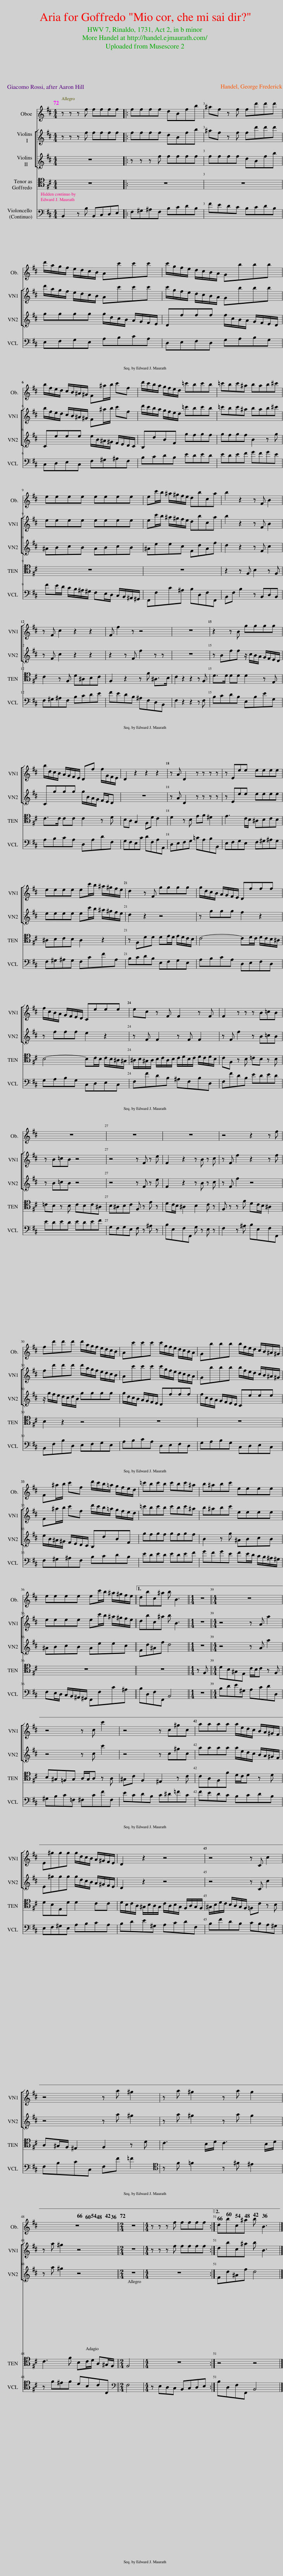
X:1
%%score 1 [ 2 3 ] 4 5 6 [ 7 8 ] { ( 9 10 13 ) | ( 11 12 ) }
L:1/8
Q:1/4=72
M:4/4
I:linebreak $
K:D
V:1 treble
V:2 treble
V:3 treble
V:4 tenor
V:5 bass
V:6 bass
V:7 bass
V:8 bass-8
V:9 treble
V:10 treble
V:13 treble
V:11 bass
V:12 bass
V:1
 z z z f ffff |: ffff dBfb | ^af z f fd'd'd' |$ d'/a/g/f/ e/d/c/B/ Ac'c'c' | c'/g/f/e/ d/c/B/A/ Gbbb |$ %5
 b/f/e/d/ c/B/^A/^G/ F^a/b/ c'f | d'/c'/b/a/ g/f/e/d/ =c'bc'b | =c'bc'^a bab^c' |$ eeee eeee | ec'/b/ ^a/^g/f/e/ dbca | %10
 b2 z2 z F B2 |$ z z z2 z4 | z8 | z8 | z8 |$ %15
 z8 | z8 | z8 | z8 |$ z8 | %20
 z8 | z8 |$ z8 | z8 | z8 |$ %25
 z8 | z8 | z8 | z4 z2 z f |$ fd'd'd' d'/a/g/f/ e/d/c/B/ | %30
 Ac'c'c' c'/g/f/e/ d/c/B/A/ | Gbbb b/f/e/d/ c/B/^A/^G/ |$ F^a/b/ c'f d'/c'/b/=a/ g/f/e/d/ | =c'bc'b c'bc'^a | b^abc' eeee |$ %35
 eeee ec'/b/ ^a/^g/f/e/ ||1 dbc^a b B3 ||[M:1/4] z2 ||[M:4/4] z8 |$ z8 | %40
 z8 | z8 |$ z8 | z8 | z8 |$ %45
 z8 | z8 |$ z8[Q:1/4=66][Q:1/4=60][Q:1/4=54][Q:1/4=48][Q:1/4=42][Q:1/4=36] ||[M:2/4][Q:1/4=72] z4 |[M:4/4] z z z f ffff :|2 %50
[Q:1/4=66] d[Q:1/4=60]b[Q:1/4=54]c[Q:1/4=48]^a[Q:1/4=42] b[Q:1/4=36] B3 |] %51
V:2
 z z z f ffff |: ffff dBfb | ^af z f fd'd'd' |$ d'/a/g/f/ e/d/c/B/ Ac'c'c' | c'/g/f/e/ d/c/B/A/ Gbbb |$ %5
 b/f/e/d/ c/B/^A/^G/ F^a/b/ c'f | d'/c'/b/a/ g/f/e/d/ =c'bc'b | =c'bc'^a bab^c' |$ eeee eeee | ec'/b/ ^a/^g/f/e/ dbca | %10
 b2 z2 z F B2 |$ z F c2 z2 z2 | F f2 z z4 | z8 | z2 z B gggg |$ %15
 b/d/c/B/ A/G/F/E/ Df f/G/F/E/ | D2 z2 z2 z2 | z A D2 z z z z | z Eee eeee |$ eeee ec'/b/ ^a/^g/f/e/ | %20
 d2 z F gggg | g/d/c/B/ A/G/F/E/ Dfff |$ f/c/B/A/ G/F/E/D/ Ceee | ec z F F2 z F | F2 z z z B=cB |$ %25
 z B=cB z4 | z4 z F z e | F2 z2 z B z c | z F f2 z2 z f |$ fd'd'd' d'/a/g/f/ e/d/c/B/ | %30
 Ac'c'c' c'/g/f/e/ d/c/B/A/ | Gbbb b/f/e/d/ c/B/^A/^G/ |$ F^a/b/ c'f d'/c'/b/=a/ g/f/e/d/ | =c'bc'b c'bc'^a | b^abc' eeee |$ %35
 eeee ec'/b/ ^a/^g/f/e/ ||1 dbc^a b B3 ||[M:1/4] z2 ||[M:4/4] z4 z A a2 |$ z4 z c c'2 | %40
 z4 z c^gc | aaaa a/e/d/c/ B/A/^G/F/ |$ E^ggg g/d/c/B/ A/^G/F/E/ | D2 z2 z4 | z4 z C c2 |$ %45
 z4 z a ^g2 | z a ^g2 z a g2 |$ z a ^g2 z4 ||[M:2/4] z4 |[M:4/4] z z z f ffff :|2 %50
 dbc^a b B3 |] %51
V:3
 z8 |: z z z f ffff | ffff dBfb |$ gggg g/d/c/B/ A/G/F/E/ | Dfff f/c/B/A/ G/F/E/D/ |$ %5
 Ceee e/B/^A/^G/ F/E/D/C/ | B,dBF gfgf | gfgf B2 z g |$ ^ABcB ABcB | ^Aeec FdAf | %10
 d2 z2 z F c2 |$ z F c2 z2 z2 | z2 z F f2 z z | z8 | z Bff z/ c/B/A/ G/F/E/D/ |$ %15
 Cggg g/B/A/G/ F/E/D | z8 | z A D2 z z z z | z Eee eeee |$ eeee ec'/b/ ^a/^g/f/e/ | %20
 d2 z2 z4 | z ggg f2 z2 |$ z fff e2 z2 | z F F2 z F F2 | z F f2 z B=cB |$ %25
 z B=cB z4 | z4 z F z e | F2 z2 z B z c | z F f2 z4 |$ z/ g/f/e/ d/c/d/B/ gggg | %30
 g/d/c/B/ A/G/F/E/ Dfff | f/c/B/A/ G/F/E/D/ Ceee |$ e/B/^A/^G/ F/E/D/C/ B,dBF | gfgf gfgf | B2 z g ^ABcB |$ %35
 ^ABcB Aeec ||1 Fd^Af d4 ||[M:1/4] z2 ||[M:4/4] z4 z A a2 |$ z4 z c c'2 | %40
 z4 z c^gc | aaaa a/e/d/c/ B/A/^G/F/ |$ E^ggg g/d/c/B/ A/^G/F/E/ | D2 z2 z4 | z4 z C c2 |$ %45
 z4 z a ^g2 | z a ^g2 z a g2 |$ z a ^g2 z4 ||[M:2/4] z4 |[M:4/4] z8 :|2 %50
 Fd^Af d4 |] %51
V:4
 z8 |: z8 | z8 |$ z8 | z8 |$ %5
 z8 | z8 | z8 |$ z8 | z8 | %10
 z2 z F, B,2 z F, |$ C2 z F, D^A,B,C | F,2 z2 z F ^A,>B, | C2 z2 z2 z F, | D>D DD D2 z E, |$ %15
 C>C CC C2 z D | B,A, G,2 F,D C2 | D2 z B, EF ^D2 | E3 C/B,/ ^A,B,CB, |$ ^A,B,CB, A,2 z2 | %20
 z F,DD DE/D/ E/D/C/B,/ | C4- CD/C/ D/C/B,/^A,/ |$ B,4- B,C/B,/ C/B,/^A,/^G,/ | ^A,/B,/^G,/A,/ B,/C/A,/B,/ C/D/B,/C/ D/C/D/B,/ | CF, z B, =CB, z B, |$ %25
 =CB, z B, CB,C^A, | B,^A,B,C F, z E z | DC/B,/ ^A,2 B,2 C z | F, z z F DC/B,/ ^A,2 |$ B,2 z2 z4 | %30
 z8 | z8 |$ z8 | z8 | z8 |$ %35
 z8 ||1 z8 ||[M:1/4] z F, ||[M:4/4] DB,^G,E, C/B,/C z F, |$ B,^G,=F,G, A,/G,/A, z A, | %40
 ^G,C F,2 ^E,2 z C | CA,F,F D/C/D z D |$ DB,E,D D2 CC | D/B,/C/A,/ ^G,/B,/A,/G,/ C/A,/B,/G,/ F,/A,/G,/F,/ | ^G,/B,/D/C/ B,/A,/G,/F,/ =F,C z B, |$ %45
 A,^G,/F,/ ^E,2 F,2 z D | C3 B,/D/ C3 B,/D/ |$ C3 F B,C/D/ A,^G,/F,/ ||[M:2/4] F,4 |[M:4/4] z8 :|2 %50
 z4 z4 |] %51
V:5
 B,,2 z B, B,,C,D,E, |: F,^G,^A,F, B,CDB, | FEDC B,CDB, |$ E,F,G,E, A,B,CA, | D,E,F,D, G,A,B,G, |$ %5
 C,D,E,C, F,^G,^A,F, | B,CDB, EDED | EDEF GFGE |$ FE/D/ C/B,/^A,/^G,/ F,E,/D,/ C,/B,,/^A,,/^G,,/ | F,,F,C^A, B,D,F,F,, | %10
 B,,F, B,2 z B,,D,B,, |$ F,^G,^A,F, B,CDE | FEDB, ^A,F,D,B,, | F,2 z2 z2 z F, | B,CDB, E,B,EG, |$ %15
 A,B,CA, D,A,DF, | G,F,E,C DF,A,A,, | D,E,F,G, =CA,B,B,, | E,F,G,E, F,^G,^A,G, |$ F,^G,^A,G, F,CFA, | %20
 B,CDB, E,F,G,E, | A,B,CA, D,E,F,D, |$ G,A,B,G, C,D,E,C, | F,FDB, ^A,F,B,D, | F,FDB, EDED |$ %25
 EDED EDEF | G,F,G,E, F, z ^A, z | B,E,F,F,, G, z E, z | F,2 z ^A, B,E,F,F,, |$ B,,F,B,D, E,F,G,E, | %30
 A,B,CA, D,E,F,D, | G,A,B,G, C,D,E,C, |$ F,^G,^A,F, B,CDB, | EDED EDEF | GFGE FE/D/ C/B,/^A,/^G,/ |$ %35
 F,E,/D,/ C,/B,,/^A,,/^G,,/ F,,F,C^A, ||1 B,D,F,F,, B,,4 ||[M:1/4] z2 ||[M:4/4] B,DE^G, A,CDD, |$ ^G,B,C=F, ^F,CFF, | %40
 ECDB, C^D=FC | FEDC B,CDB, |$ E,F,^G,E, A,B,CA, | B,DE^G, A,CDF, | B,FDB, CB,A,^G, |$ %45
 F,B,CC, F,F =F2 |[K:tenor] z F =F2 z ^F ^E2 |$ z F^EF DB,CC, ||[M:2/4][K:bass] F,4 |[M:4/4] z E,D,C, B,,C,D,E, :|2 %50
 B,D,F,F,, B,,4 |] %51
V:6
 B,,2 z B, B,,C,D,E, |: F,^G,^A,F, B,CDB, | FEDC B,CDB, |$ E,F,G,E, A,B,CA, | D,E,F,D, G,A,B,G, |$ %5
 C,D,E,C, F,^G,^A,F, | B,CDB, EDED | EDEF GFGE |$ FE/D/ C/B,/^A,/^G,/ F,E,/D,/ C,/B,,/^A,,/^G,,/ | F,,F,C^A, B,D,F,F,, | %10
 B,,F, B,2 z B,,D,B,, |$ z8 | z8 | z8 | z8 |$ %15
 z8 | z8 | z8 | z8 |$ z8 | %20
 z8 | z8 |$ z8 | z8 | z8 |$ %25
 z8 | z8 | z8 | z4 z2 z F,, |$ B,,F,B,D, E,F,G,E, | %30
 A,B,CA, D,E,F,D, | G,A,B,G, C,D,E,C, |$ F,^G,^A,F, B,CDB, | EDED EDEF | GFGE FE/D/ C/B,/^A,/^G,/ |$ %35
 F,E,/D,/ C,/B,,/^A,,/^G,,/ F,,F,C^A, ||1 B,D,F,F,, B,,4 ||[M:1/4] z2 ||[M:4/4] z8 |$ z8 | %40
 z8 | z8 |$ z8 | z8 | z8 |$ %45
 z8 | z8 |$ z8 ||[M:2/4] z4 |[M:4/4] z E,D,C, B,,C,D,E, :|2 %50
 B,D,F,F,, B,,4 |] %51
V:7
 B,,2 z B, B,,C,D,E, |: F,^G,^A,F, B,CDB, | FEDC B,CDB, |$ E,F,G,E, A,B,CA, | D,E,F,D, G,A,B,G, |$ %5
 C,D,E,C, F,^G,^A,F, | B,CDB, EDED | EDEF GFGE |$ FE/D/ C/B,/^A,/^G,/ F,E,/D,/ C,/B,,/^A,,/^G,,/ | F,,F,C^A, B,D,F,F,, | %10
 B,,F, B,2 z B,,D,B,, |$ F,^G,^A,F, B,CDE | FEDB, ^A,F, z2 | z8 | z2 z B, E,B,EG, |$ %15
 A,B,CA, D,A,DF, | G,F, z2 z4 | z E,F,G, z4 | z F,G,E, F,^G,^A,G, |$ F,^G,^A,G, F,CFA, | %20
 B,CDB, E,F,G,E, | A,B,CA, D,E,F,D, |$ G,A,B,G, C,D,E,C, | F,FDB, ^A,F,B,D, | F,FDB, EDED |$ %25
 EDED EDEF | G,F,G,E, F, z ^A, z | B,E,F,F,, G, z E, z | F,2 z ^A, B,E,F,F,, |$ B,,F,B,D, E,F,G,E, | %30
 A,B,CA, D,E,F,D, | G,A,B,G, C,D,E,C, |$ F,^G,^A,F, B,CDB, | EDED EDEF | GFGE FE/D/ C/B,/^A,/^G,/ |$ %35
 F,E,/D,/ C,/B,,/^A,,/^G,,/ F,,F,C^A, ||1 B,D,F,F,, B,,4 ||[M:1/4] z2 ||[M:4/4] B,DE^G, A,CDD, |$ ^G,B,C^E, F,CFF, | %40
 ECDB, C^D=FC | FEDC B,CDB, |$ E,F,^G,E, A,B,CA, | B,DE^G, A,CDF, | B,FDB, CB,A,^G, |$ %45
 F,B,CC, F,F ^E2 | z F =F2 z ^F ^E2 |$ z F^EF DB,CC, ||[M:2/4] F,4 |[M:4/4] z E,D,C, B,,C,D,F, :|2 %50
 B,D,F,F,, B,,4 |] %51
V:8
 B,,2 z B, B,,C,D,E, |: F,^G,^A,F, B,CDB, | FEDC B,CDB, |$ E,F,G,E, A,B,CA, | D,E,F,D, G,A,B,G, |$ %5
 C,D,E,C, F,^G,^A,F, | B,CDB, EDED | EDEF GFGE |$ FE/D/ C/B,/^A,/^G,/ F,E,/D,/ C,/B,,/^A,,/^G,,/ | F,,F,C^A, B,D,F,F,, | %10
 B,,F, B,2 z B,,D,B,, |$ F,^G,^A,F, B,CDE | FEDB, ^A,F, z2 | z8 | z2 z B, E,B,EG, |$ %15
 A,B,CA, D,A,DF, | G,F, z2 z4 | z E,F,G, z4 | z F,G,E, F,^G,^A,G, |$ F,^G,^A,G, F,CFA, | %20
 B,CDB, E,F,G,E, | A,B,CA, D,E,F,D, |$ G,A,B,G, C,D,E,C, | F,FDB, ^A,F,B,D, | F,FDB, EDED |$ %25
 EDED EDEF | G,F,G,E, F, z ^A, z | B,E,F,F,, G, z E, z | F,2 z ^A, B,E,F,F,, |$ B,FBD EFGE | %30
 A,B,CA, D,E,F,D, | G,A,B,G, C,D,E,C, |$ F,^G,^A,F, B,CDB, | EDED EDEF | GFGE FE/D/ C/B,/^A,/^G,/ |$ %35
 F,E,/D,/ C,/B,,/^A,,/^G,,/ F,,F,C^A, ||1 B,D,F,F,, B,,4 ||[M:1/4] z2 ||[M:4/4] B,DE^G, A,CDD, |$ ^G,B,C^E, F,CFF, | %40
 ECDB, C^D=FC | FEDC B,CDB, |$ E,F,^G,E, A,B,CA, | B,DE^G, A,CDF, | B,FDB, CB,A,^G, |$ %45
 F,B,CC, F,F ^E2 | z F =F2 z ^F ^E2 |$ z F^EF DB,CC, ||[M:2/4] F,4 |[M:4/4] z E,D,C, B,,C,D,E, :|2 %50
 B,D,F,F,, B,,4 |] %51
V:9
 z z z [df] [Df]fff |: ffff [df][Bf]f[fb] | ^afff [df]d'[fd'][dbd'] |$ d'/a/g/f/ e/d/c/B/ Ac'c'c' | c'/g/f/e/ d/c/B/A/ Gbbb |$ %5
 b/f/e/d/ c/B/^A/^G/ F^a/b/ c' f | d'/c'/b/a/ g/f/e/d/ =c'bc'b | =c'bc'^a bab^c' |$ eeee eeee | ec'/b/ ^a/^g/f/e/ dbca | %10
 z8 |$ z F c2 d^ABc | z8 | c2 z2 z4 | z2 z B gggg |$ %15
 b/d/c/B/ A/G/F/E/ Df f/G/F/E/ | BA G2 Fd c2 | z A D2 z z z z | z Eee eeee |$ eeee ec'/b/ ^a/^g/f/e/ | %20
 d2 z F gggg | g/d/c/B/ A/G/F/E/ Dfff |$ f/c/B/A/ G/F/E/D/ Ceee | ec z F F2 z F | F2 z z z B=cB |$ %25
 =cB z B cBc^A | B^ABc F z e z | dc/B/ ^A2 B2 c z | z F f2 z2 z f |$ [Bf]d'd'd' d'/a/g/f/ e/d/c/B/ | %30
 Ac'c'c' c'/g/f/e/ d/c/B/A/ | Gbbb b/f/e/d/ c/B/^A/^G/ |$ F^a/b/ c' f d'/c'/b/=a/ g/f/e/d/ | =c'bc'b c'bc'^a | b^abc' eeee |$ %35
 eeee ec'/b/ ^a/^g/f/e/ ||1 dbc^a b [DB]3 ||[M:1/4] z F ||[M:4/4] dB^GE c/B/c z [DF] |$ B^G^EG A/G/A z A | %40
 ^Gc F2 =F2 z c | aaaa a/e/d/c/ B/A/^G/F/ |$ E^ggg g/d/c/B/ A/^G/F/E/ | [Bd]/B/c/A/ ^G/B/A/G/ [Ec]/A/B/G/ F/A/G/F/ | [D^G]/B/[Bd]/c/ [FB]/A/[DG]/F/ ^Ec z [C=FGB] |$ %45
 [CA][D^G]/F/ ^E2 F2 z [GBd] | c3 [^GB]/[Bd]/ c3 [GB]/[Bd]/ |$ c3 [d^f] [^GB]c/d/ [FA] [=FG]/ ^F/ ||[M:2/4] F4 |[M:4/4] z z z [^Gcf] [Df]fff :|2 %50
 dbc^a b [DB]3 |] %51
V:10
 B2 z [FB] [B,F][CF][DF][B,B] |: F[F^G][F^A]F [DB][B,c][Fd]B | f z dc B z [Fd][DB] |$ gggg g/d/c/B/ A/G/F/E/ | Dfff f/c/B/A/ G/F/E/D/ |$ %5
 Ceee e/B/^A/^G/ F/E/D/C/ | B,dBF gfgf | gfgf B2 z g |$ ^ABcB ABcB | ^Aeec FdAf | %10
 x8 |$ z F c2 z z z z | x8 | x8 | z Bff z/ c/B/A/ G/F/E/D/ |$ %15
 Cggg g/B/A/G/ F/E/D | x8 | z A D2 z z z z | z Eee eeee |$ eeee ec'/b/ ^a/^g/f/e/ | %20
 d2 z2 z4 | z ggg f2 z2 |$ z fff e2 z2 | z F F2 z F F2 | z F f2 z B=cB |$ %25
 z B=cB z4 | z4 z F z e | F2 z2 z B z c | [^A,CF] z z f dc/B/ ^A2 |$ z/ g/f/e/ d/c/d/B/ gggg | %30
 g/d/c/B/ A/G/F/E/ Dfff | f/c/B/A/ G/F/E/D/ Ceee |$ e/B/^A/^G/ F/E/D/C/ B,dBF | gfgf gfgf | B2 z g ^ABcB |$ %35
 ^ABcB Aeec ||1 Fd^Af d4 ||[M:1/4] x2 ||[M:4/4] z4 z A a2 |$ z4 z c [cc']2 | %40
 z4 z c^gc | c[Ac][FA][Acf] [Fd]/c/d F d |$ [^GBd]B[EB][EGBd] d2 cc | D2 x6 | x5 [C=F^G] c2 |$ %45
 z4 z [cfa] [c^e^g]2 | z [cfa] [c=f^g]2 z [Ac^fa] [c=fg]2 |$ z [cfa] [^Gc=f_a]2 z4 ||[M:2/4] x4 |[M:4/4] x4 [B,F][CF][DF][B,B] :|2 %50
 Fd^Af [Fd]4 |] %51
V:11
 [B,,F,D]2 z B, B,,C,D,E, |: F,^G,^A,F, B,CDB, | FEDC B,CDB, |$ E,F,G,E, A,B,CA, | D,E,F,D, G,A,B,G, |$ %5
 C,D,E,C, F,^G,^A,F, | B,CDB, EDED | EDEF GFGE |$ FE/D/ C/B,/^A,/^G,/ F,E,/D,/ C,/B,,/^A,,/^G,,/ | F,,F,C^A, B,D,F,F,, | %10
 z2 z z z2 z z |$ c2 z F z z z z | z EDB, ^A,F,D,B,, | ^A,2 z2 z2 z F | d>d d d d2 z E |$ %15
 c>c c c c2 z d | G,F,E,C DF,A,A,, | d2 z B ef ^d2 | e3 c/B/ ^ABcB |$ ^ABcB A2 z2 | %20
 z Fdd de/d/ e/d/c/B/ | c4- cd/c/ d/c/B/^A/ |$ B4- Bc/B/ c/B/^A/^G/ | ^A/B/^G/A/ B/c/A/B/ c/d/B/c/ d/c/d/B/ | cF z B =cB z B |$ %25
 EDED EDEF | G,F,G,E, F, z ^A, z | B,E,F,F,, G, z E, z | F,2 z ^A, B,E,F,[F,,A,] |$ [B,,D]F,B,D, E,F,G,E, | %30
 A,B,CA, D,E,F,D, | G,A,B,G, C,D,E,C, |$ F,^G,^A,F, B,CDB, | EDED EDEF | GFGE FE/D/ C/B,/^A,/^G,/ |$ %35
 F,E,/D,/ C,/B,,/^A,,/^G,,/ F,,F,C^A, ||1 B,D,F,F,, [B,,DF]4 ||[M:1/4] z2 ||[M:4/4] [B,F][DF]E[^G,B,] A,CDD, |$ [^G,B,D^G][B,D]C[^E,C] [F,C][CF][FA][F,C] | %40
 E[CE^G]D[B,DF] C^D[^Ec][C=FG] | FEDC B,CDB, |$ E,F,^G,E, A,B,CA, | B,DE^G, A,CDF, | B,FDB, CB,[A,CF]^G, |$ %45
 F,B,C[C,^G,^E] [F,A,C]F E2 |[K:treble] [^E^G]F E2 [GB]F E2 |$[K:bass] z4 DB,CC, ||[M:2/4] [F,A,C]4 |[M:4/4] z E,D,C, B,,C,D,E, :|2 %50
 B,D,F,[F,,^A,C] [B,,D]4 |] %51
V:12
 x8 |: x8 | x8 |$ x8 | x8 |$ %5
 x8 | x8 | x8 |$ x8 | x8 | %10
 B,,F, B,2 z B,,D,B,, |$ F,^G,^A,F, B,CDE | x8 | F,2 z2 z2 z F, | B,CDB, E,B,EG, |$ %15
 A,B,CA, D,A,DF, | x8 | D,E,F,G, =CA,B,B,, | E,F,G,E, F,^G,^A,G, |$ F,^G,^A,G, F,CFA, | %20
 B,CDB, E,F,G,E, | A,B,CA, D,E,F,D, |$ G,A,B,G, C,D,E,C, | F,FDB, ^A,F,B,D, | F,FDB, EDED |$ %25
 x8 | x8 | x8 | x8 |$ x8 | %30
 x8 | x8 |$ x8 | x8 | x8 |$ %35
 x8 ||1 x8 ||[M:1/4] x2 ||[M:4/4] x8 |$ x8 | %40
 x8 | x8 |$ x8 | x8 | x8 |$ %45
 x8 |[K:treble] x8 |$[K:bass] x8 ||[M:2/4] x4 |[M:4/4] x8 :|2 %50
 x8 |] %51
V:13
 x8 |: x8 | x8 |$ x8 | x8 |$ %5
 x8 | x8 | x8 |$ x8 | x8 | %10
 x8 |$ x8 | x8 | x8 | x8 |$ %15
 x8 | x8 | x8 | x8 |$ x8 | %20
 x8 | x8 |$ x8 | x8 | x8 |$ %25
 x8 | x8 | x8 | x8 |$ x8 | %30
 x8 | x8 |$ x8 | x8 | x8 |$ %35
 x8 ||1 x8 ||[M:1/4] x2 ||[M:4/4] x8 |$ x8 | %40
 x8 | x8 |$ x8 | x8 | x8 |$ %45
 x8 | x8 |$ [^GB]F=F^F z4 ||[M:2/4] x4 |[M:4/4] x8 :|2 %50
 x8 |] %51
